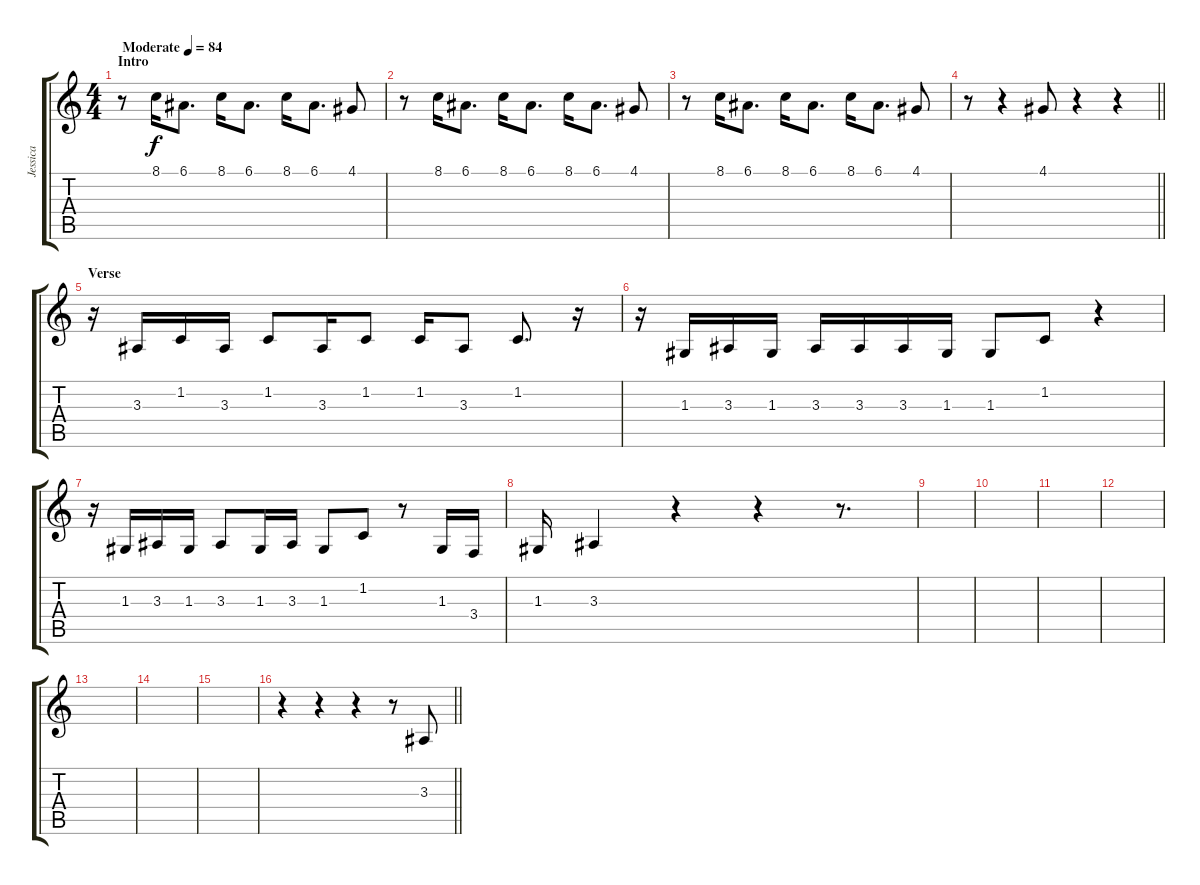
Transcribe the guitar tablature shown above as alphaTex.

\track ("Jessica" "Jessica") {instrument oboe}
\staff {score tabs}
\tuning (E4 B3 G3 D3 A2 E2) {hide}
\ts (4 4)
\section ("" "Intro")
\tempo (84 "Moderate")
\clef g2
\ks c
r.8{dy f instrument oboe} 8.1.16 6.1.8{d} 8.1.16 6.1.8{d} 8.1.16 6.1.8{d} 4.1.8 |
r.8 8.1.16 6.1.8{d} 8.1.16 6.1.8{d} 8.1.16 6.1.8{d} 4.1.8 |
r.8 8.1.16 6.1.8{d} 8.1.16 6.1.8{d} 8.1.16 6.1.8{d} 4.1.8 |
\barLineRight lightlight
r.8 r.4 4.1.8 r.4 r.4 |
\section ("" "Verse")
r.16{volume 13} 3.3.16 1.2.16 3.3.16 1.2.8 3.3.16 1.2.8 1.2.16 3.3.8 1.2.8{d} r.16 |
r.16 1.3.16 3.3.16 1.3.16 3.3.16 3.3.16 3.3.16 1.3.16 1.3.8 1.2.8 r.4 |
r.16 1.3.16 3.3.16 1.3.16 3.3.8 1.3.16 3.3.16 1.3.8 1.2.8 r.8 1.3.16 3.4.16 |
1.3.16 3.3.4 r.4 r.4 r.8{d} |
|
|
|
|
|
|
|
\barLineRight lightlight
r.4 r.4 r.4 r.8 3.3.8{volume 8}
